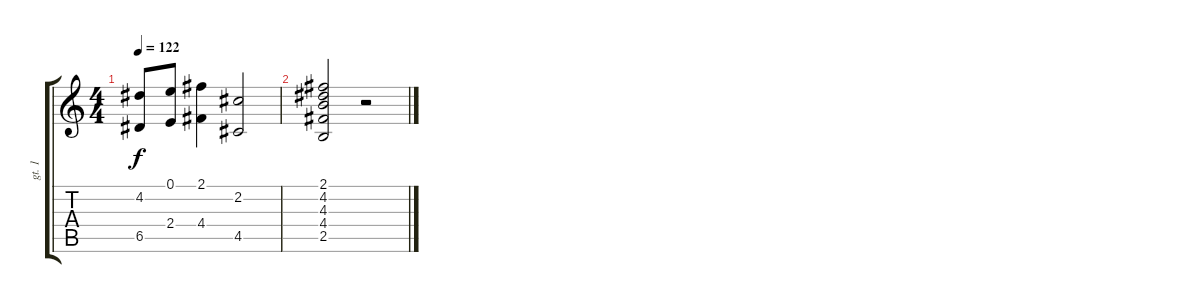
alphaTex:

\track ("gt. 1" "gt. 1") {instrument acousticguitarsteel}
\staff {score tabs}
\tuning (E4 B3 G3 D3 A2 E2) {hide}
\ts (4 4)
\tempo 122
\clef g2
\ks c
(4.2 6.5).8{dy f} (0.1 2.4).8 (2.1 4.4).4 (2.2 4.5).2 |
(2.1 4.2 4.3 4.4 2.5).2 r.2
